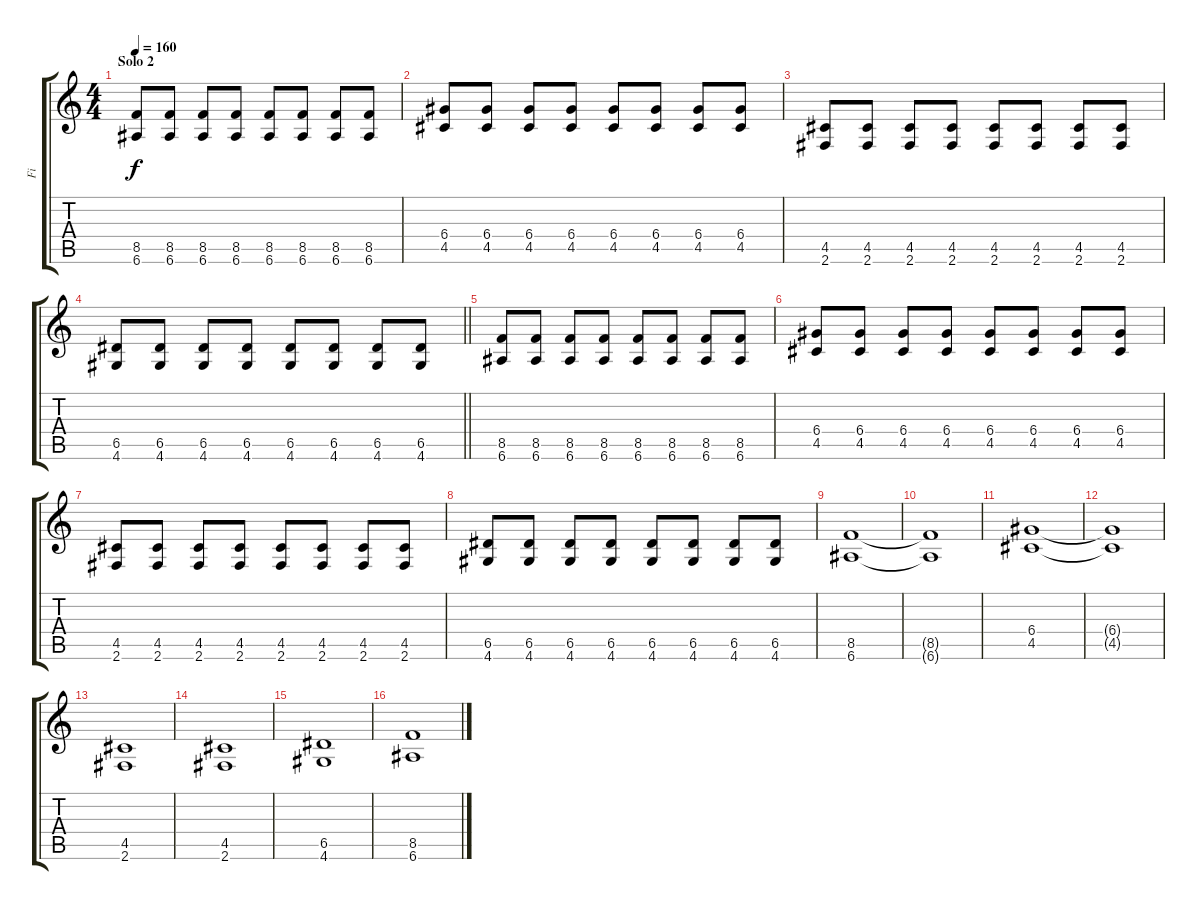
\track ("Fi" "Fi") {instrument overdrivenguitar}
\staff {score tabs}
\tuning (E4 B3 G3 D3 A2 E2) {hide}
\ts (4 4)
\section ("" "Solo 2")
\tempo 160
\clef g2
\ks c
(8.5 6.6).8{dy f} (8.5 6.6).8 (8.5 6.6).8 (8.5 6.6).8 (8.5 6.6).8 (8.5 6.6).8 (8.5 6.6).8 (8.5 6.6).8 |
(6.4 4.5).8 (6.4 4.5).8 (6.4 4.5).8 (6.4 4.5).8 (6.4 4.5).8 (6.4 4.5).8 (6.4 4.5).8 (6.4 4.5).8 |
(4.5 2.6).8 (4.5 2.6).8 (4.5 2.6).8 (4.5 2.6).8 (4.5 2.6).8 (4.5 2.6).8 (4.5 2.6).8 (4.5 2.6).8 |
\barLineRight lightlight
(6.5 4.6).8 (6.5 4.6).8 (6.5 4.6).8 (6.5 4.6).8 (6.5 4.6).8 (6.5 4.6).8 (6.5 4.6).8 (6.5 4.6).8 |
(8.5 6.6).8 (8.5 6.6).8 (8.5 6.6).8 (8.5 6.6).8 (8.5 6.6).8 (8.5 6.6).8 (8.5 6.6).8 (8.5 6.6).8 |
(6.4 4.5).8 (6.4 4.5).8 (6.4 4.5).8 (6.4 4.5).8 (6.4 4.5).8 (6.4 4.5).8 (6.4 4.5).8 (6.4 4.5).8 |
(4.5 2.6).8 (4.5 2.6).8 (4.5 2.6).8 (4.5 2.6).8 (4.5 2.6).8 (4.5 2.6).8 (4.5 2.6).8 (4.5 2.6).8 |
(6.5 4.6).8 (6.5 4.6).8 (6.5 4.6).8 (6.5 4.6).8 (6.5 4.6).8 (6.5 4.6).8 (6.5 4.6).8 (6.5 4.6).8 |
(8.5 6.6).1 |
(8.5{t} 6.6{t}).1 |
(6.4 4.5).1 |
(6.4{t} 4.5{t}).1 |
(4.5 2.6).1 |
(4.5 2.6).1 |
(6.5 4.6).1 |
(8.5 6.6).1
